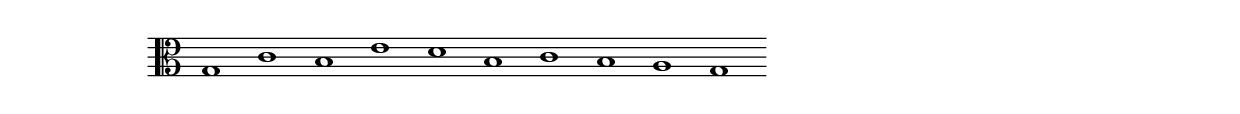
\version "2.18.2"
#(set-global-staff-size 18)
\pointAndClickOff
\paper{
  between-system-space = 2.4\cm
}
\layout {
\context {
    \Score
    \remove "Bar_number_engraver"
  }
  \context {
    \Staff
    \override VerticalAxisGroup.default-staff-staff-spacing.basic-distance = #24
  }
  \context {
  	\Voice 
	\override Stem.length = #0
	}
}

\header { 
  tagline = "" 
} 
 
global= {
  \time 4/4
  \key c \major
        \once \override Staff.TimeSignature #'stencil = ##f 
}

top = \new Voice \relative c' {
\override TextScript.outside-staff-padding = #1
  \set Score.timing = ##f
  \clef alto

g1 c b e d b c b a g
}

\score {
	\new Staff << \global \top >>

}
